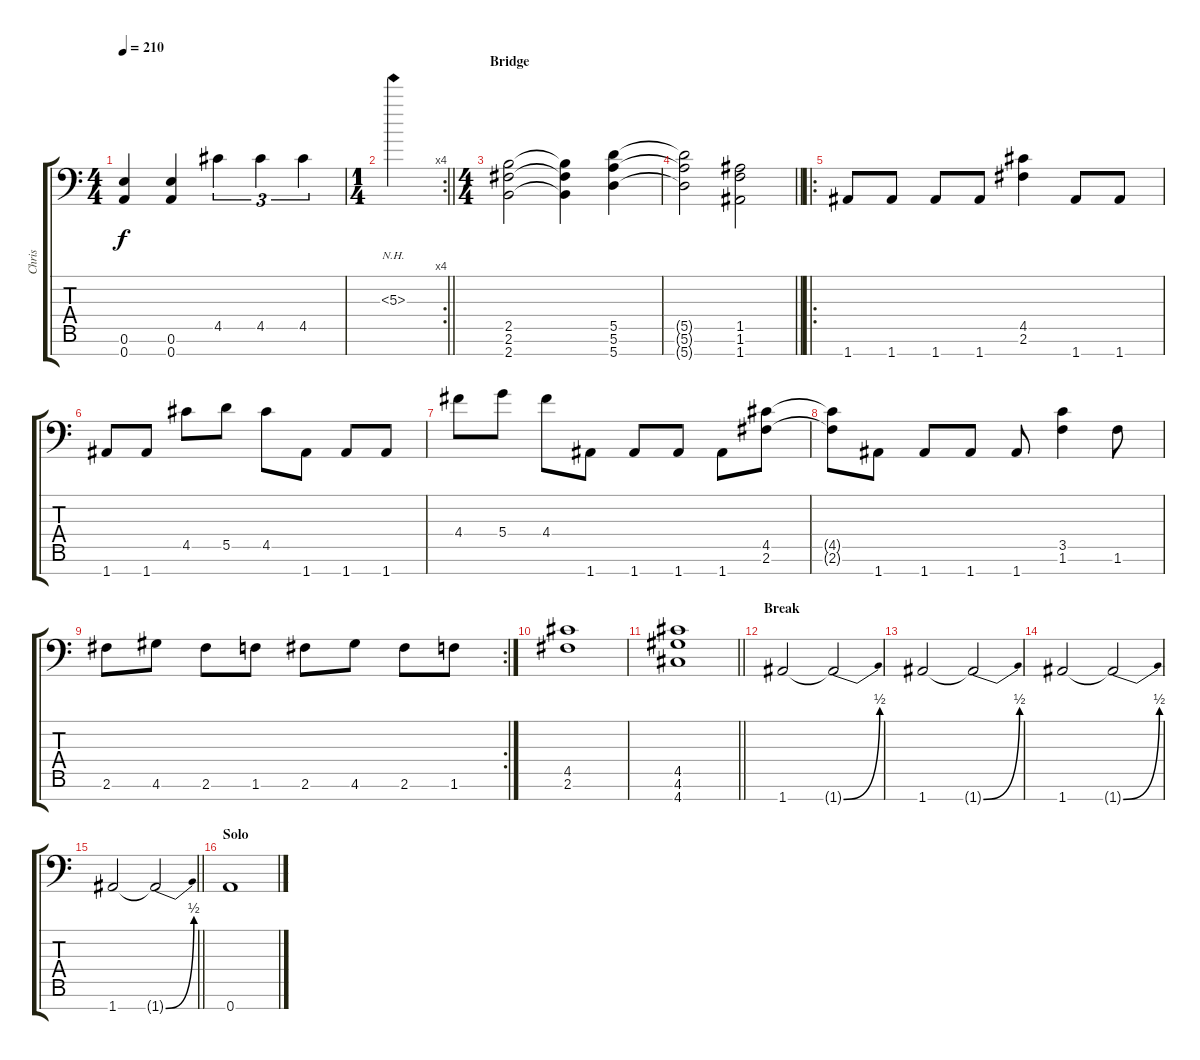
\track ("Chris" "Chris") {instrument distortionguitar}
\staff {score tabs}
\tuning (E4 B3 G3 D3 A2 E2 A1) {hide}
\ts (4 4)
\tempo 210
\clef f4
\ks c
(0.6 0.7).4{dy f} (0.6 0.7).4 4.5.4{tu (3 2)} 4.5.4{tu (3 2)} 4.5.4{tu (3 2)} |
\rc 4
\ts (1 4)
\barLineRight lightlight
5.3{nh}.4 |
\ts (4 4)
\section ("" "Bridge")
(2.5 2.6 2.7).2 (2.5{t} 2.6{t} 2.7{t}).4 (5.5 5.6 5.7).4 |
\barLineRight lightlight
(5.5{t} 5.6{t} 5.7{t}).2 (1.5 1.6 1.7).2 |
\ro
\section ("" "")
1.7.8 1.7.8 1.7.8 1.7.8 (4.5 2.6).4 1.7.8 1.7.8 |
1.7.8 1.7.8 4.5.8 5.5.8 4.5.8 1.7.8 1.7.8 1.7.8 |
4.4.8 5.4.8 4.4.8 1.7.8 1.7.8 1.7.8 1.7.8 (4.5 2.6).8 |
(4.5{t} 2.6{t}).8 1.7.8 1.7.8 1.7.8 1.7.8 (3.5 1.6).4 1.6.8 |
\rc 2
2.6.8 4.6.8 2.6.8 1.6.8 2.6.8 4.6.8 2.6.8 1.6.8 |
(4.5 2.6).1 |
\barLineRight lightlight
(4.5 4.6 4.7).1 |
\section ("" "Break")
1.7.2 1.7{be (bend 0 0 60 2) t}.2 |
1.7.2 1.7{be (bend 0 0 60 2) t}.2 |
1.7.2 1.7{be (bend 0 0 60 2) t}.2 |
\barLineRight lightlight
1.7.2 1.7{be (bend 0 0 60 2) t}.2 |
\section ("" "Solo")
0.7.1
